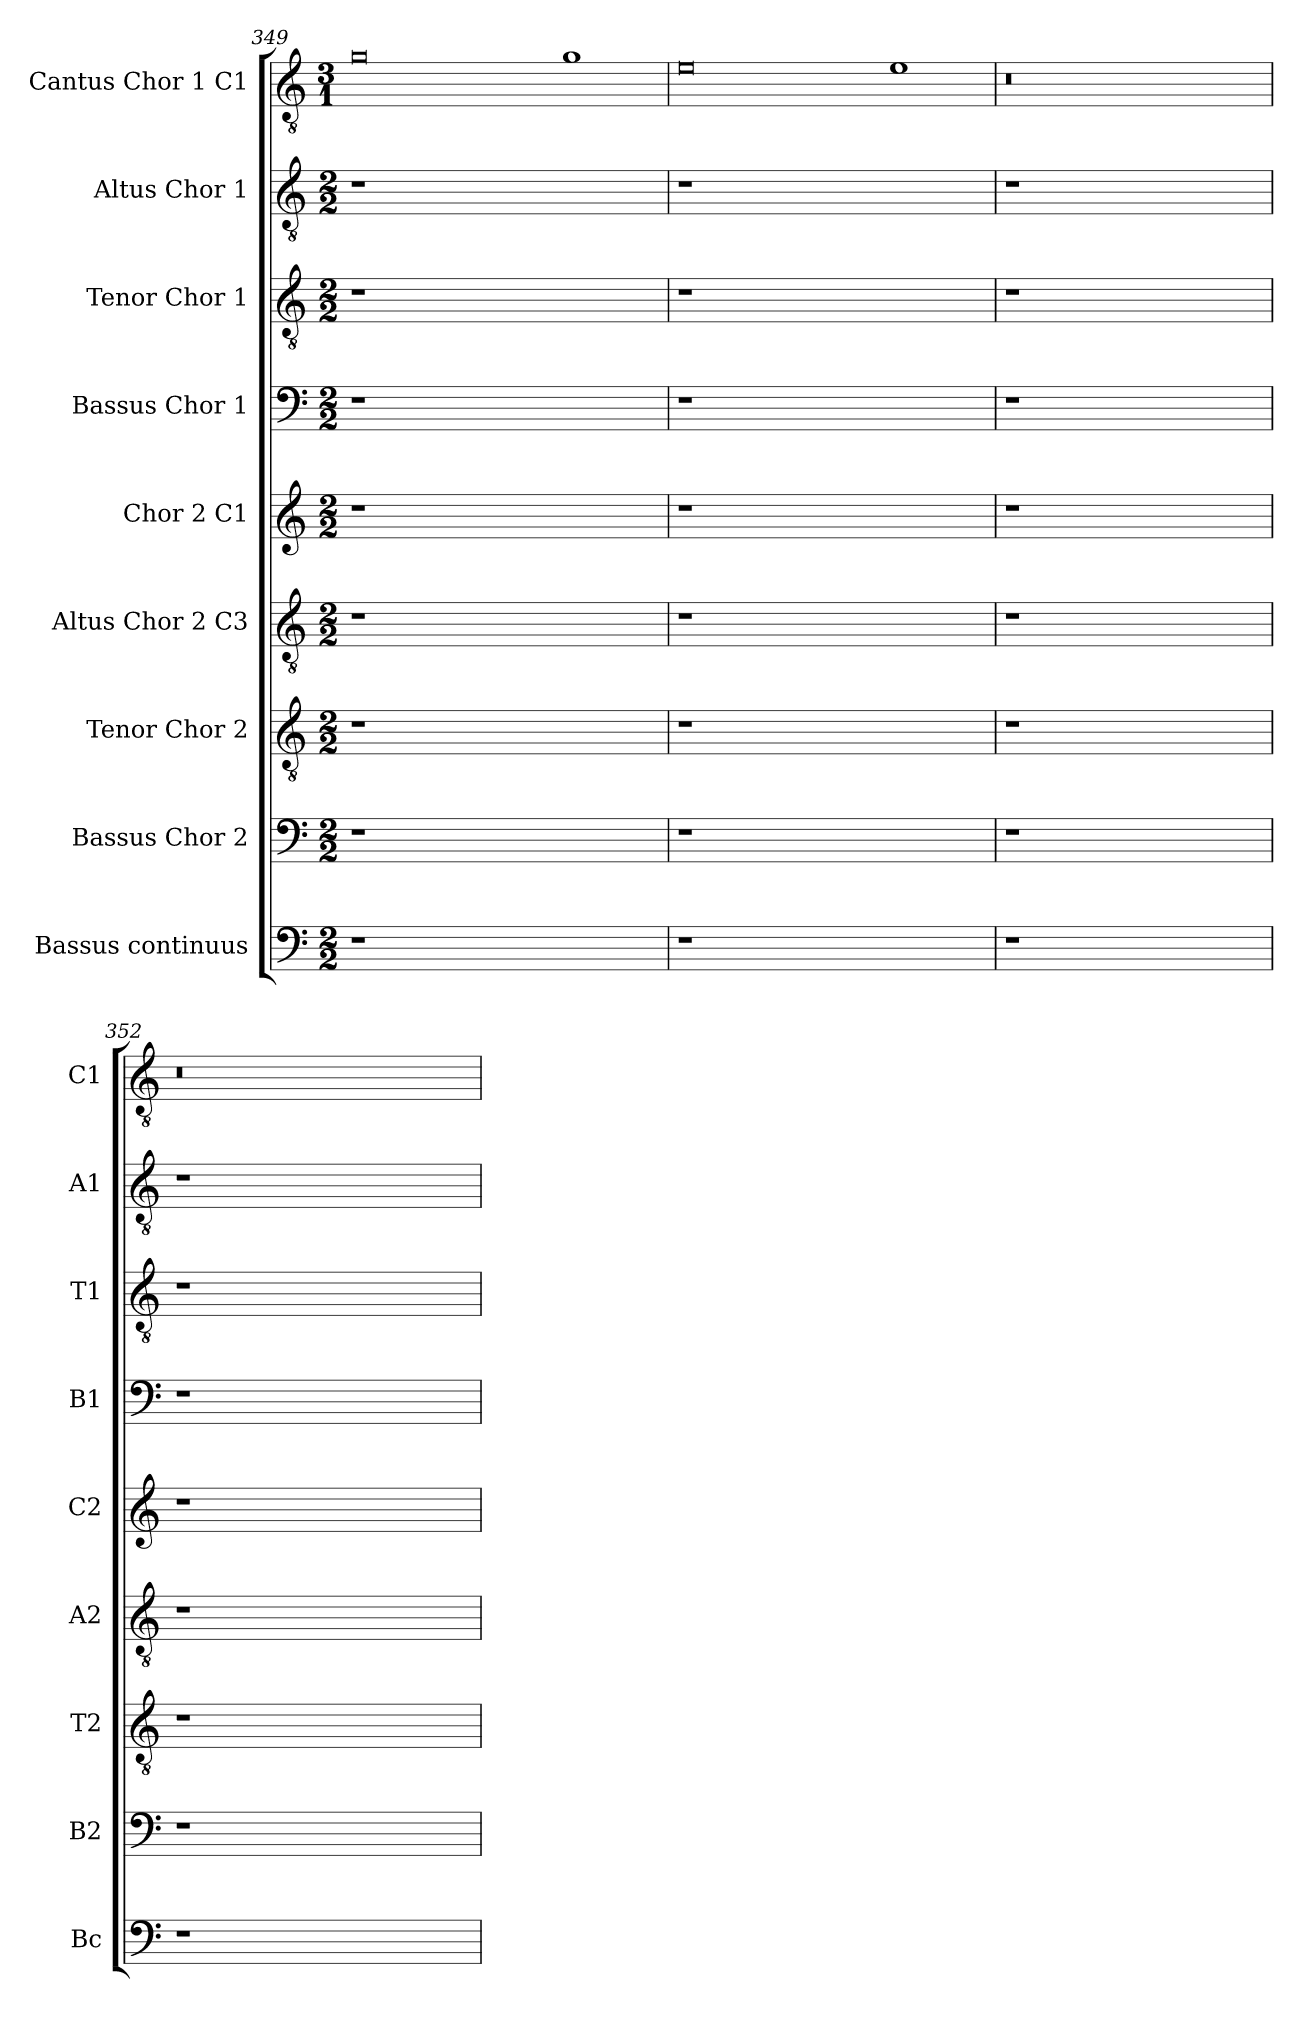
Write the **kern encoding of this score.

**kern	**kern	**kern	**kern	**kern	**kern	**kern	**kern	**kern
*part9	*part8	*part7	*part6	*part5	*part4	*part3	*part2	*part1
*staff9	*staff8	*staff7	*staff6	*staff5	*staff4	*staff3	*staff2	*staff1
*I"Bassus continuus	*I"Bassus Chor 2	*I"Tenor Chor 2	*I"Altus Chor 2 C3	*I"Chor 2 C1	*I"Bassus Chor 1	*I"Tenor Chor 1	*I"Altus Chor 1	*I"Cantus Chor 1 C1
*I'Bc	*I'B2	*I'T2	*I'A2	*I'C2	*I'B1	*I'T1	*I'A1	*I'C1
*clefF4	*clefF4	*clefGv2	*clefGv2	*clefG2	*clefF4	*clefGv2	*clefGv2	*clefGv2
*ITrd7c12	*	*	*	*	*	*	*	*
*k[]	*k[]	*k[]	*k[]	*k[]	*k[]	*k[]	*k[]	*k[]
*C:	*C:	*C:	*C:	*C:	*C:	*C:	*C:	*C:
*M2/2	*M2/2	*M2/2	*M2/2	*M2/2	*M2/2	*M2/2	*M2/2	*M3/1
=349	=349	=349	=349	=349	=349	=349	=349	=349
1r	1r	1r	1r	1r	1r	1r	1r	0g
0ryy	0ryy	0ryy	0ryy	0ryy	0ryy	0ryy	0ryy	.
.	.	.	.	.	.	.	.	1g
=350	=350	=350	=350	=350	=350	=350	=350	=350
1r	1r	1r	1r	1r	1r	1r	1r	0e
0ryy	0ryy	0ryy	0ryy	0ryy	0ryy	0ryy	0ryy	.
.	.	.	.	.	.	.	.	1e
=351	=351	=351	=351	=351	=351	=351	=351	=351
1r	1r	1r	1r	1r	1r	1r	1r	0.r
0ryy	0ryy	0ryy	0ryy	0ryy	0ryy	0ryy	0ryy	.
=352	=352	=352	=352	=352	=352	=352	=352	=352
1r	1r	1r	1r	1r	1r	1r	1r	0.r
0ryy	0ryy	0ryy	0ryy	0ryy	0ryy	0ryy	0ryy	.
=	=	=	=	=	=	=	=	=
*-	*-	*-	*-	*-	*-	*-	*-	*-
